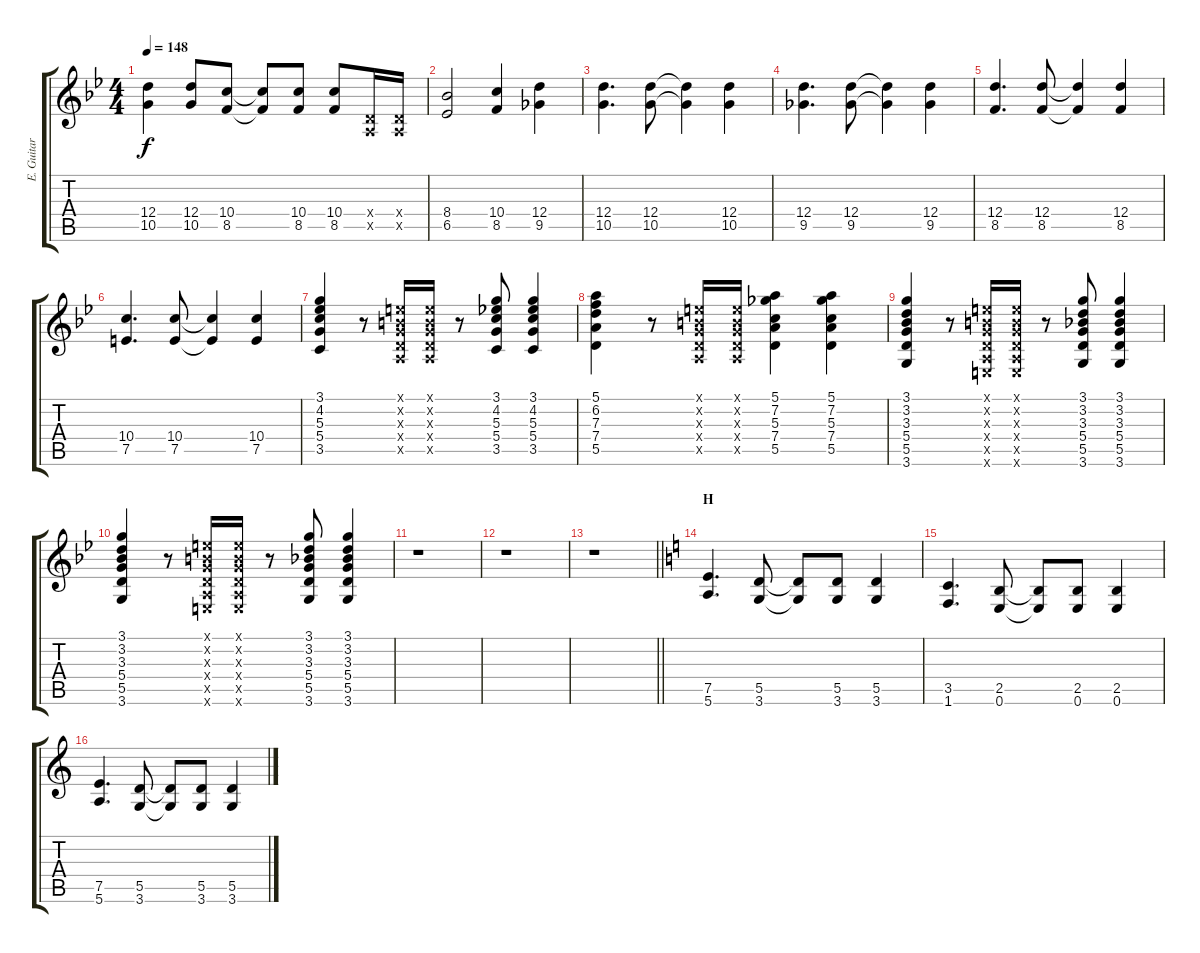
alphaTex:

\track ("E. Guitar II" "E. Guitar ") {instrument overdrivenguitar}
\staff {score tabs}
\tuning (E4 B3 G3 D3 A2 E2) {hide}
\ts (4 4)
\tempo 148
\clef g2
\ks bb
(12.4 10.5).4{dy f} (12.4 10.5).8 (10.4 8.5).8 (10.4{t} 8.5{t}).8 (10.4 8.5).8 (10.4 8.5).8 (0.4{x} 0.5{x}).16 (0.4{x} 0.5{x}).16 |
(8.4 6.5).2 (10.4 8.5).4 (12.4 9.5).4 |
(12.4 10.5).4{d} (12.4 10.5).8 (12.4{t} 10.5{t}).4 (12.4 10.5).4 |
(12.4 9.5).4{d} (12.4 9.5).8 (12.4{t} 9.5{t}).4 (12.4 9.5).4 |
(12.4 8.5).4{d} (12.4 8.5).8 (12.4{t} 8.5{t}).4 (12.4 8.5).4 |
(10.4 7.5).4{d} (10.4 7.5).8 (10.4{t} 7.5{t}).4 (10.4 7.5).4 |
(3.1 4.2 5.3 5.4 3.5).4 r.8 (0.1{x} 0.2{x} 0.3{x} 0.4{x} 0.5{x}).16 (0.1{x} 0.2{x} 0.3{x} 0.4{x} 0.5{x}).16 r.8 (3.1 4.2 5.3 5.4 3.5).8 (3.1 4.2 5.3 5.4 3.5).4 |
(5.1 6.2 7.3 7.4 5.5).4 r.8 (0.1{x} 0.2{x} 0.3{x} 0.4{x} 0.5{x}).16 (0.1{x} 0.2{x} 0.3{x} 0.4{x} 0.5{x}).16 (5.1 7.2 5.3 7.4 5.5).4 (5.1 7.2 5.3 7.4 5.5).4 |
(3.1 3.2 3.3 5.4 5.5 3.6).4 r.8 (0.1{x} 0.2{x} 0.3{x} 0.4{x} 0.5{x} 0.6{x}).16 (0.1{x} 0.2{x} 0.3{x} 0.4{x} 0.5{x} 0.6{x}).16 r.8 (3.1 3.2 3.3 5.4 5.5 3.6).8 (3.1 3.2 3.3 5.4 5.5 3.6).4 |
(3.1 3.2 3.3 5.4 5.5 3.6).4 r.8 (0.1{x} 0.2{x} 0.3{x} 0.4{x} 0.5{x} 0.6{x}).16 (0.1{x} 0.2{x} 0.3{x} 0.4{x} 0.5{x} 0.6{x}).16 r.8 (3.1 3.2 3.3 5.4 5.5 3.6).8 (3.1 3.2 3.3 5.4 5.5 3.6).4 |
r.1 |
r.1 |
\barLineRight lightlight
r.1 |
\section ("" "H")
\ks c
(7.5 5.6).4{d} (5.5 3.6).8 (5.5{t} 3.6{t}).8 (5.5 3.6).8 (5.5 3.6).4 |
(3.5 1.6).4{d} (2.5 0.6).8 (2.5{t} 0.6{t}).8 (2.5 0.6).8 (2.5 0.6).4 |
(7.5 5.6).4{d} (5.5 3.6).8 (5.5{t} 3.6{t}).8 (5.5 3.6).8 (5.5 3.6).4
